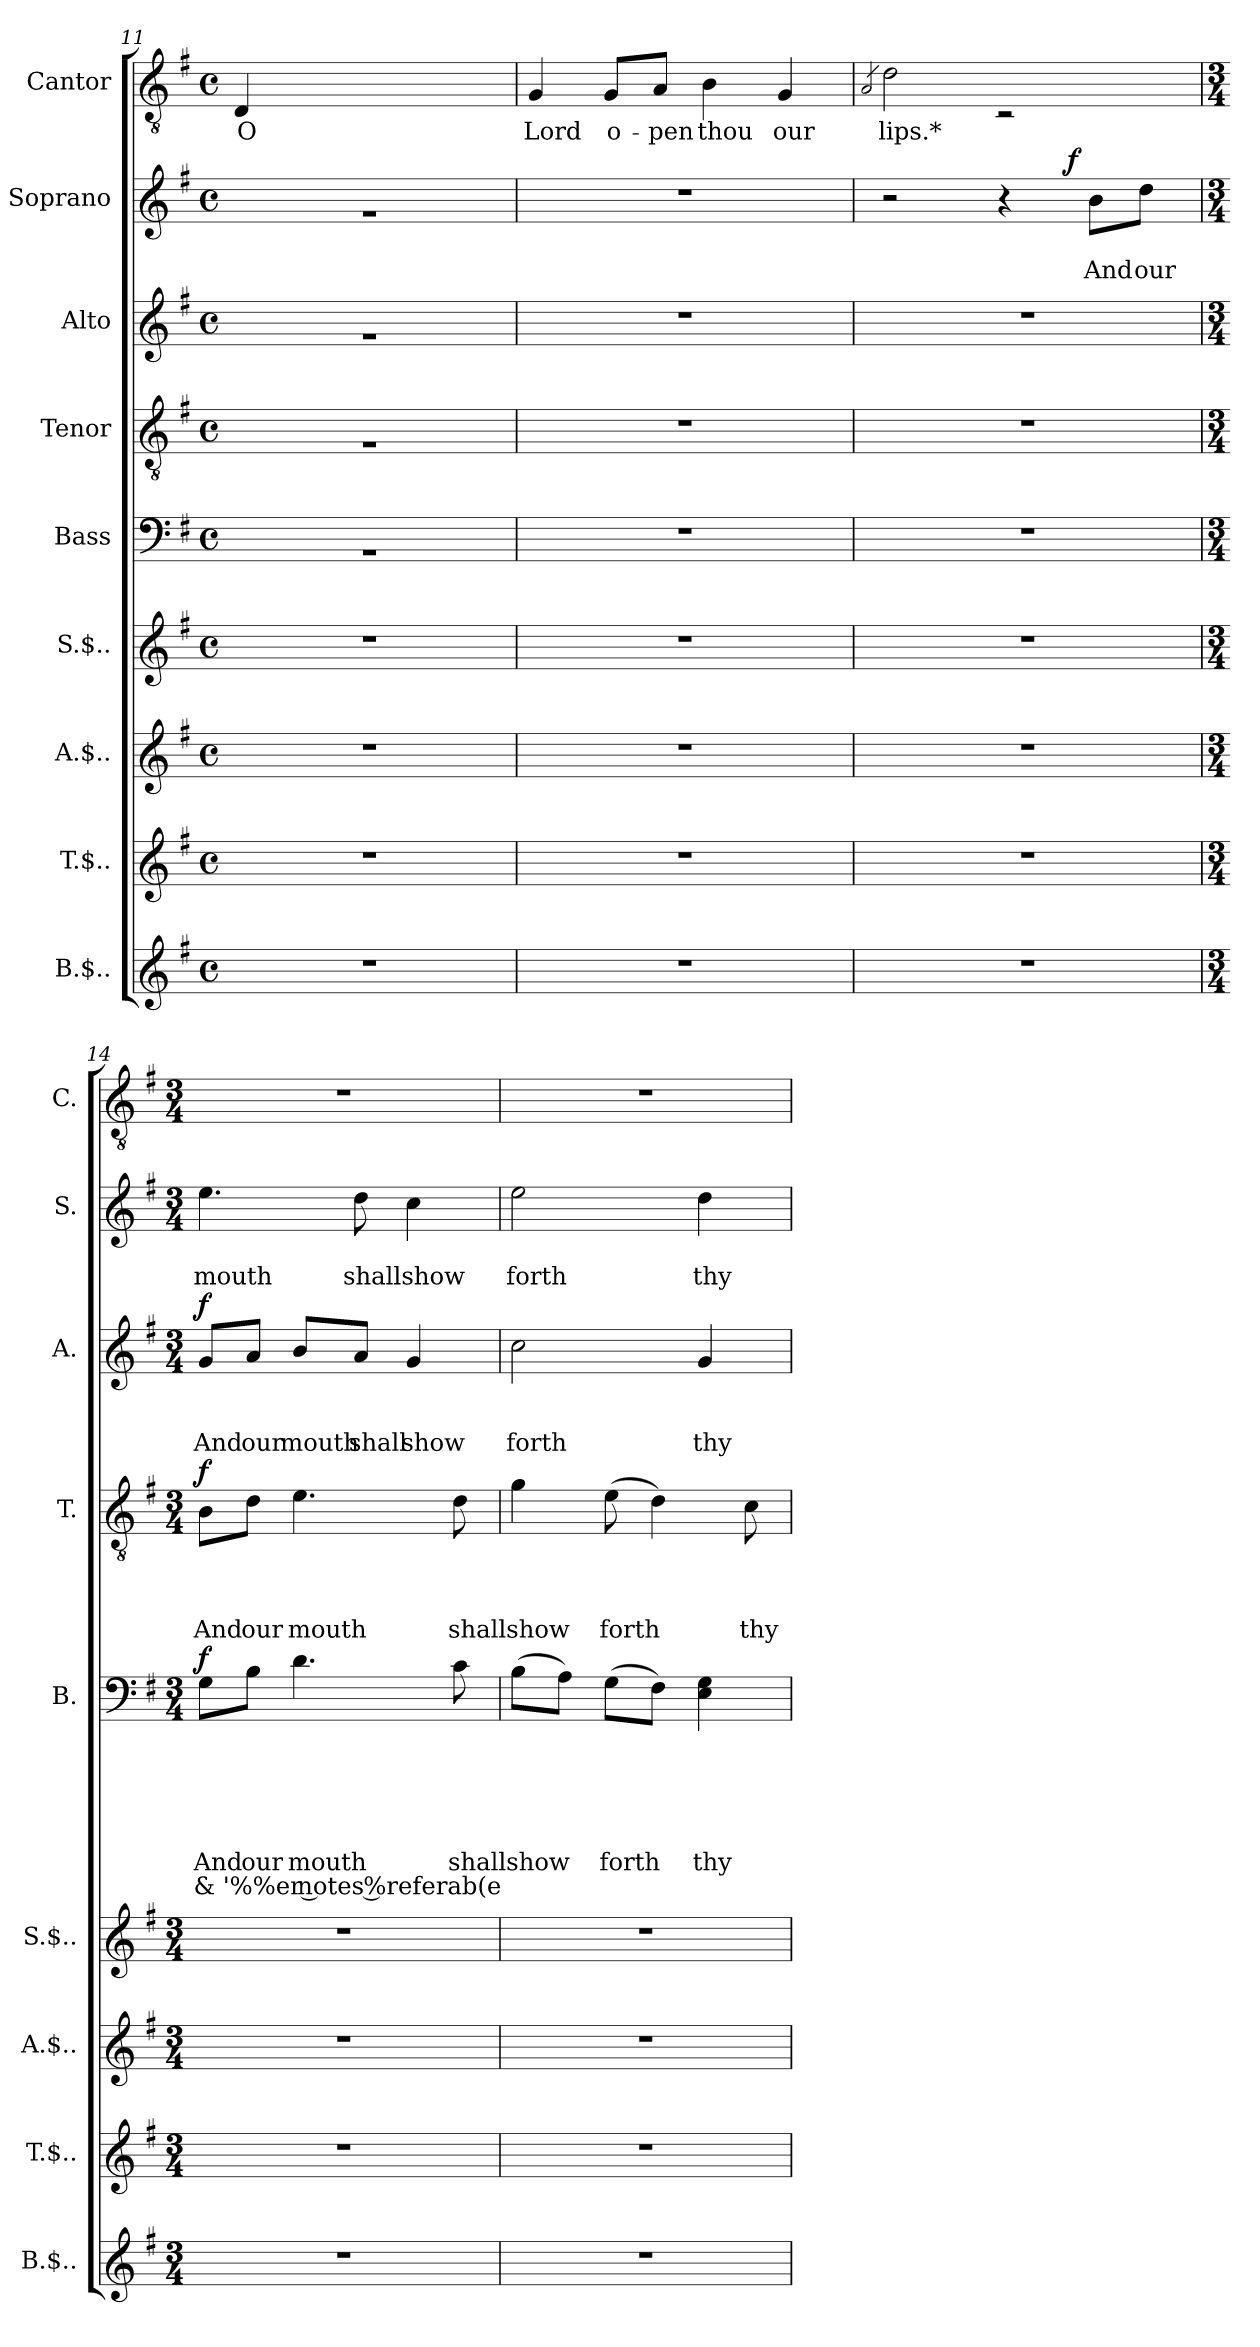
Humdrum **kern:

**kern	**kern	**kern	**kern	**kern	**text	**text	**text	**text	**text	**text	**text	**dynam	**kern	**text	**text	**text	**text	**dynam	**kern	**text	**text	**text	**dynam	**kern	**text	**text	**dynam	**kern	**text
*part9	*part8	*part7	*part6	*part5	*part5	*part5	*part5	*part5	*part5	*part5	*part5	*part5	*part4	*part4	*part4	*part4	*part4	*part4	*part3	*part3	*part3	*part3	*part3	*part2	*part2	*part2	*part2	*part1	*part1
*staff9	*staff8	*staff7	*staff6	*staff5	*staff5	*staff5	*staff5	*staff5	*staff5	*staff5	*staff5	*staff5	*staff4	*staff4	*staff4	*staff4	*staff4	*staff4	*staff3	*staff3	*staff3	*staff3	*staff3	*staff2	*staff2	*staff2	*staff2	*staff1	*staff1
*I"B.$..	*I"T.$..	*I"A.$..	*I"S.$..	*I"Bass	*	*	*	*	*	*	*	*	*I"Tenor	*	*	*	*	*	*I"Alto	*	*	*	*	*I"Soprano	*	*	*	*I"Cantor	*
*I'B.$..	*I'T.$..	*I'A.$..	*I'S.$..	*I'B.	*	*	*	*	*	*	*	*	*I'T.	*	*	*	*	*	*I'A.	*	*	*	*	*I'S.	*	*	*	*I'C.	*
!!LO:PB:g=z
*clefG2	*clefG2	*clefG2	*clefG2	*clefF4	*	*	*	*	*	*	*	*	*clefGv2	*	*	*	*	*	*clefG2	*	*	*	*	*clefG2	*	*	*	*clefGv2	*
*k[f#]	*k[f#]	*k[f#]	*k[f#]	*k[f#]	*	*	*	*	*	*	*	*	*k[f#]	*	*	*	*	*	*k[f#]	*	*	*	*	*k[f#]	*	*	*	*k[f#]	*
*G:	*G:	*G:	*G:	*G:	*	*	*	*	*	*	*	*	*G:	*	*	*	*	*	*G:	*	*	*	*	*G:	*	*	*	*G:	*
*M4/4	*M4/4	*M4/4	*M4/4	*M4/4	*	*	*	*	*	*	*	*	*M4/4	*	*	*	*	*	*M4/4	*	*	*	*	*M4/4	*	*	*	*M4/4	*
*met(c)	*met(c)	*met(c)	*met(c)	*met(c)	*	*	*	*	*	*	*	*	*met(c)	*	*	*	*	*	*met(c)	*	*	*	*	*met(c)	*	*	*	*met(c)	*
=11	=11	=11	=11	=11	=11	=11	=11	=11	=11	=11	=11	=11	=11	=11	=11	=11	=11	=11	=11	=11	=11	=11	=11	=11	=11	=11	=11	=11	=11
!	!	!	!	!	!	!	!	!	!	!	!	!	!	!	!	!	!	!	!	!	!	!	!	!	!	!	!	!LO:TX:a:B:t=In strict time	!
!	!	!	!	!LO:N:vis=1	!	!	!	!	!	!	!	!	!LO:N:vis=1	!	!	!	!	!	!LO:N:vis=1	!	!	!	!	!LO:N:vis=1	!	!	!	!	!LO:LY:b
*	*	*	*	*	*	*	*	*	*	*	*	*	*	*	*	*	*	*	*	*	*	*	*	*	*	*	*	*^	*
1r	1r	1r	1r	1rC	.	.	.	.	.	.	.	.	1rA	.	.	.	.	.	1ra	.	.	.	.	1ra	.	.	.	4D/	32ryy	O
*	*	*	*	*	*	*	*	*	*	*	*	*	*	*	*	*	*	*	*	*	*	*	*	*	*	*	*	*MM96	*	*
.	.	.	.	.	.	.	.	.	.	.	.	.	.	.	.	.	.	.	.	.	.	.	.	.	.	.	.	.	2ryy	.
.	.	.	.	.	.	.	.	.	.	.	.	.	.	.	.	.	.	.	.	.	.	.	.	.	.	.	.	2.ryy	.	.
.	.	.	.	.	.	.	.	.	.	.	.	.	.	.	.	.	.	.	.	.	.	.	.	.	.	.	.	.	4...ryy	.
=12	=12	=12	=12	=12	=12	=12	=12	=12	=12	=12	=12	=12	=12	=12	=12	=12	=12	=12	=12	=12	=12	=12	=12	=12	=12	=12	=12	=12	=12	=12
!	!	!	!	!	!	!	!	!	!	!	!	!	!	!	!	!	!	!	!	!	!	!	!	!	!	!	!	!	!	!LO:LY:b
*	*	*	*	*	*	*	*	*	*	*	*	*	*	*	*	*	*	*	*	*	*	*	*	*	*	*	*	*v	*v	*
1r	1r	1r	1r	1r	.	.	.	.	.	.	.	.	1r	.	.	.	.	.	1r	.	.	.	.	1r	.	.	.	4G/	Lord
!	!	!	!	!	!	!	!	!	!	!	!	!	!	!	!	!	!	!	!	!	!	!	!	!	!	!	!	!	!LO:LY:b
.	.	.	.	.	.	.	.	.	.	.	.	.	.	.	.	.	.	.	.	.	.	.	.	.	.	.	.	8G/L	o-
!	!	!	!	!	!	!	!	!	!	!	!	!	!	!	!	!	!	!	!	!	!	!	!	!	!	!	!	!	!LO:LY:b
.	.	.	.	.	.	.	.	.	.	.	.	.	.	.	.	.	.	.	.	.	.	.	.	.	.	.	.	8A/J	-pen
!	!	!	!	!	!	!	!	!	!	!	!	!	!	!	!	!	!	!	!	!	!	!	!	!	!	!	!	!	!LO:LY:b
.	.	.	.	.	.	.	.	.	.	.	.	.	.	.	.	.	.	.	.	.	.	.	.	.	.	.	.	4B\	thou
!	!	!	!	!	!	!	!	!	!	!	!	!	!	!	!	!	!	!	!	!	!	!	!	!	!	!	!	!	!LO:LY:b
.	.	.	.	.	.	.	.	.	.	.	.	.	.	.	.	.	.	.	.	.	.	.	.	.	.	.	.	4G/	our
=13	=13	=13	=13	=13	=13	=13	=13	=13	=13	=13	=13	=13	=13	=13	=13	=13	=13	=13	=13	=13	=13	=13	=13	=13	=13	=13	=13	=13	=13
*	*	*	*	*	*	*	*	*	*	*	*	*	*	*	*	*	*	*	*	*	*	*	*	*	*	*	*	*^	*
.	.	.	.	.	.	.	.	.	.	.	.	.	.	.	.	.	.	.	.	.	.	.	.	.	.	.	.	.	2qA/	.
!	!	!	!	!	!	!	!	!	!	!	!	!	!	!	!	!	!	!	!	!	!	!	!	!	!	!	!	!	!	!LO:LY:b
*	*	*	*	*	*	*	*	*	*	*	*	*	*	*	*	*	*	*	*	*	*	*	*	*^	*	*	*	*	*	*
1r	1r	1r	1r	1r	.	.	.	.	.	.	.	.	1r	.	.	.	.	.	1r	.	.	.	.	2r	2ryy	.	.	.	2d\	2ryy	lips.*
.	.	.	.	.	.	.	.	.	.	.	.	.	.	.	.	.	.	.	.	.	.	.	.	4r	8..ryy	.	.	.	2ryy	2rC	.
!	!	!	!	!	!	!	!	!	!	!	!	!	!	!	!	!	!	!	!	!	!	!	!	!	!	!	!	!LO:DY:a	!	!	!
.	.	.	.	.	.	.	.	.	.	.	.	.	.	.	.	.	.	.	.	.	.	.	.	.	4ryy	.	.	f	.	.	.
!	!	!	!	!	!	!	!	!	!	!	!	!	!	!	!	!	!	!	!	!	!	!	!	!	!	!	!LO:LY:b	!	!	!	!
.	.	.	.	.	.	.	.	.	.	.	.	.	.	.	.	.	.	.	.	.	.	.	.	8b\L	.	.	And	.	.	.	.
!	!	!	!	!	!	!	!	!	!	!	!	!	!	!	!	!	!	!	!	!	!	!	!	!	!	!	!LO:LY:b	!	!	!	!
.	.	.	.	.	.	.	.	.	.	.	.	.	.	.	.	.	.	.	.	.	.	.	.	8dd\J	.	.	our	.	.	.	.
.	.	.	.	.	.	.	.	.	.	.	.	.	.	.	.	.	.	.	.	.	.	.	.	.	32ryy	.	.	.	.	.	.
*	*	*	*	*	*	*	*	*	*	*	*	*	*	*	*	*	*	*	*	*	*	*	*	*v	*v	*	*	*	*	*	*
*	*	*	*	*	*	*	*	*	*	*	*	*	*	*	*	*	*	*	*	*	*	*	*	*	*	*	*	*v	*v	*
=14	=14	=14	=14	=14	=14	=14	=14	=14	=14	=14	=14	=14	=14	=14	=14	=14	=14	=14	=14	=14	=14	=14	=14	=14	=14	=14	=14	=14	=14
*M3/4	*M3/4	*M3/4	*M3/4	*M3/4	*	*	*	*	*	*	*	*	*M3/4	*	*	*	*	*	*M3/4	*	*	*	*	*M3/4	*	*	*	*M3/4	*
*	*	*	*	*	*	*	*	*	*	*	*	*	*	*	*	*	*	*	*	*	*	*	*	*^	*	*	*	*^	*
!	!	!	!	!	!	!	!	!	!	!LO:LY:b	!LO:LY:b	!LO:DY:a	!	!	!	!	!LO:LY:b	!LO:DY:a	!	!	!	!LO:LY:b	!LO:DY:a	!	!	!	!LO:LY:b	!	!LO:N:vis=1	!	!
*	*	*	*	*	*	*	*	*	*	*	*	*	*	*	*	*	*	*	*	*	*	*	*	*v	*v	*	*	*	*	*	*
*	*	*	*	*	*	*	*	*	*	*	*	*	*	*	*	*	*	*	*	*	*	*	*	*	*	*	*	*v	*v	*
2.r	2.r	2.r	2.r	8G\L	.	.	.	.	.	And	& '%%er notes %referab(e	f	8B\L	.	.	.	And	f	8g/L	.	.	And	f	4.ee\	.	mouth	.	2.r	.
!	!	!	!	!	!	!	!	!	!	!LO:LY:b	!	!	!	!	!	!	!LO:LY:b	!	!	!	!	!LO:LY:b	!	!	!	!	!	!	!
.	.	.	.	8B\J	.	.	.	.	.	our	.	.	8d\J	.	.	.	our	.	8a/J	.	.	our	.	.	.	.	.	.	.
!	!	!	!	!	!	!	!	!	!	!LO:LY:b	!	!	!	!	!	!	!LO:LY:b	!	!	!	!	!LO:LY:b	!	!	!	!	!	!	!
.	.	.	.	4.d\	.	.	.	.	.	mouth	.	.	4.e\	.	.	.	mouth	.	8b/L	.	.	mouth	.	.	.	.	.	.	.
!	!	!	!	!	!	!	!	!	!	!	!	!	!	!	!	!	!	!	!	!	!	!LO:LY:b	!	!	!	!LO:LY:b	!	!	!
.	.	.	.	.	.	.	.	.	.	.	.	.	.	.	.	.	.	.	8a/J	.	.	shall	.	8dd\	.	shall	.	.	.
!	!	!	!	!	!	!	!	!	!	!	!	!	!	!	!	!	!	!	!	!	!	!LO:LY:b	!	!	!	!LO:LY:b	!	!	!
.	.	.	.	.	.	.	.	.	.	.	.	.	.	.	.	.	.	.	4g/	.	.	show	.	4cc\	.	show	.	.	.
!	!	!	!	!	!	!	!	!	!	!LO:LY:b	!	!	!	!	!	!	!LO:LY:b	!	!	!	!	!	!	!	!	!	!	!	!
.	.	.	.	8c\	.	.	.	.	.	shall	.	.	8d\	.	.	.	shall	.	.	.	.	.	.	.	.	.	.	.	.
=15	=15	=15	=15	=15	=15	=15	=15	=15	=15	=15	=15	=15	=15	=15	=15	=15	=15	=15	=15	=15	=15	=15	=15	=15	=15	=15	=15	=15	=15
!	!	!	!	!	!	!	!	!	!	!LO:LY:b	!	!	!	!	!	!	!LO:LY:b	!	!	!	!	!LO:LY:b	!	!	!	!LO:LY:b	!	!LO:N:vis=1	!
2.r	2.r	2.r	2.r	(>8B\L	.	.	.	.	.	show	.	.	4g\	.	.	.	show	.	2cc\	.	.	forth	.	2ee\	.	forth	.	2.r	.
.	.	.	.	8A\J)	.	.	.	.	.	.	.	.	.	.	.	.	.	.	.	.	.	.	.	.	.	.	.	.	.
!	!	!	!	!	!	!	!	!	!	!LO:LY:b	!	!	!	!	!	!	!LO:LY:b	!	!	!	!	!	!	!	!	!	!	!	!
.	.	.	.	(>8G\L	.	.	.	.	.	forth	.	.	(>8e\	.	.	.	forth	.	.	.	.	.	.	.	.	.	.	.	.
.	.	.	.	8F#\J)	.	.	.	.	.	.	.	.	4d\)	.	.	.	.	.	.	.	.	.	.	.	.	.	.	.	.
!	!	!	!	!	!	!	!	!	!	!LO:LY:b	!	!	!	!	!	!	!	!	!	!	!	!LO:LY:b	!	!	!	!LO:LY:b	!	!	!
.	.	.	.	4E\ 4G\	.	.	.	.	.	thy	.	.	.	.	.	.	.	.	4g/	.	.	thy	.	4dd\	.	thy	.	.	.
!	!	!	!	!	!	!	!	!	!	!	!	!	!	!	!	!	!LO:LY:b	!	!	!	!	!	!	!	!	!	!	!	!
.	.	.	.	.	.	.	.	.	.	.	.	.	8c\	.	.	.	thy	.	.	.	.	.	.	.	.	.	.	.	.
=	=	=	=	=	=	=	=	=	=	=	=	=	=	=	=	=	=	=	=	=	=	=	=	=	=	=	=	=	=
*-	*-	*-	*-	*-	*-	*-	*-	*-	*-	*-	*-	*-	*-	*-	*-	*-	*-	*-	*-	*-	*-	*-	*-	*-	*-	*-	*-	*-	*-
